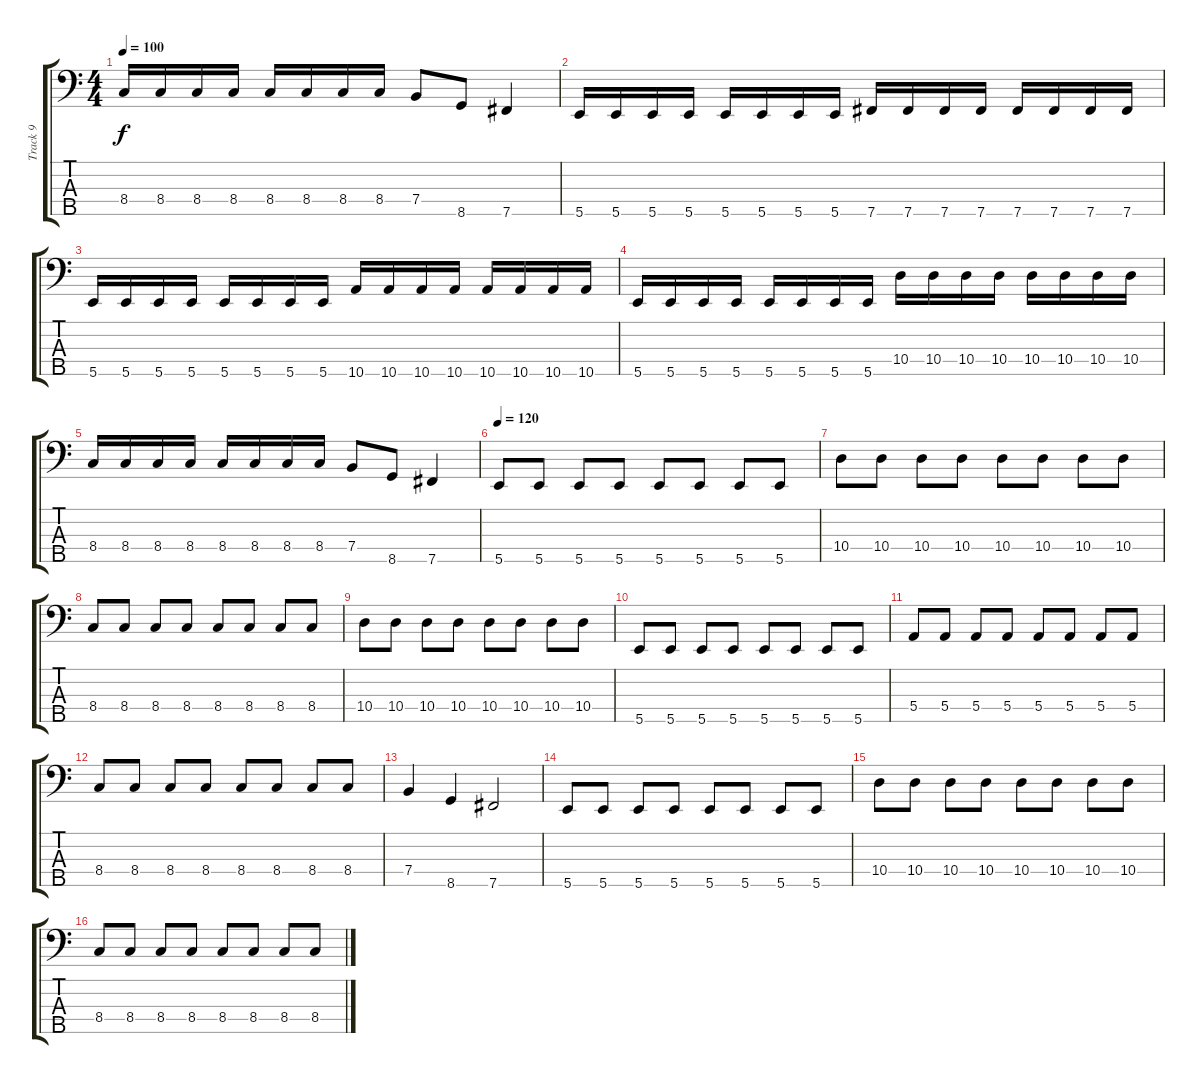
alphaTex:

\track ("Track 9" "Track 9") {instrument electricbasspick}
\staff {score tabs}
\tuning (G2 D2 A1 E1 B0) {hide}
\ts (4 4)
\tempo 100
\clef f4
\ks c
8.4.16{dy f} 8.4.16 8.4.16 8.4.16 8.4.16 8.4.16 8.4.16 8.4.16 7.4.8 8.5.8 7.5.4 |
5.5.16 5.5.16 5.5.16 5.5.16 5.5.16 5.5.16 5.5.16 5.5.16 7.5.16 7.5.16 7.5.16 7.5.16 7.5.16 7.5.16 7.5.16 7.5.16 |
5.5.16 5.5.16 5.5.16 5.5.16 5.5.16 5.5.16 5.5.16 5.5.16 10.5.16 10.5.16 10.5.16 10.5.16 10.5.16 10.5.16 10.5.16 10.5.16 |
5.5.16 5.5.16 5.5.16 5.5.16 5.5.16 5.5.16 5.5.16 5.5.16 10.4.16 10.4.16 10.4.16 10.4.16 10.4.16 10.4.16 10.4.16 10.4.16 |
8.4.16 8.4.16 8.4.16 8.4.16 8.4.16 8.4.16 8.4.16 8.4.16 7.4.8 8.5.8 7.5.4 |
\tempo 120
5.5.8 5.5.8 5.5.8 5.5.8 5.5.8 5.5.8 5.5.8 5.5.8 |
10.4.8 10.4.8 10.4.8 10.4.8 10.4.8 10.4.8 10.4.8 10.4.8 |
8.4.8 8.4.8 8.4.8 8.4.8 8.4.8 8.4.8 8.4.8 8.4.8 |
10.4.8 10.4.8 10.4.8 10.4.8 10.4.8 10.4.8 10.4.8 10.4.8 |
5.5.8 5.5.8 5.5.8 5.5.8 5.5.8 5.5.8 5.5.8 5.5.8 |
5.4.8 5.4.8 5.4.8 5.4.8 5.4.8 5.4.8 5.4.8 5.4.8 |
8.4.8 8.4.8 8.4.8 8.4.8 8.4.8 8.4.8 8.4.8 8.4.8 |
7.4.4 8.5.4 7.5.2 |
5.5.8 5.5.8 5.5.8 5.5.8 5.5.8 5.5.8 5.5.8 5.5.8 |
10.4.8 10.4.8 10.4.8 10.4.8 10.4.8 10.4.8 10.4.8 10.4.8 |
8.4.8 8.4.8 8.4.8 8.4.8 8.4.8 8.4.8 8.4.8 8.4.8
